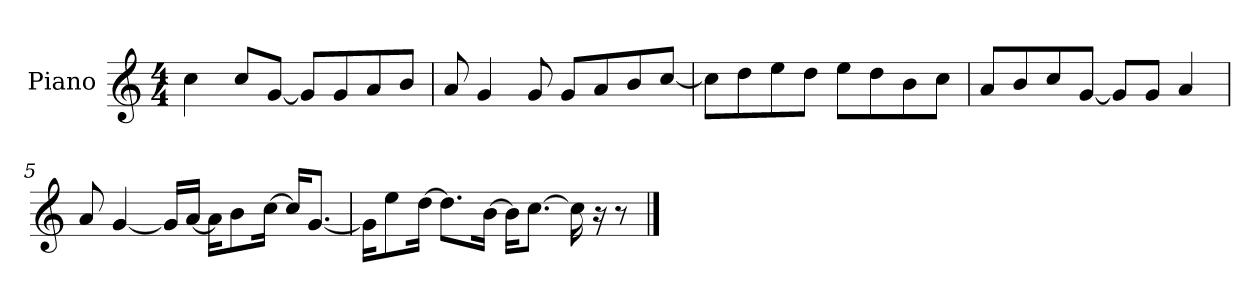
**kern
*part1
*staff1
*I"Piano
*I'P-no
*clefG2
*k[]
*M4/4
*MM90
=1
4cc\
8cc/L
[8g/J
8g/L]
8g/
8a/
8b/J
=2
8a/
4g/
8g/
8g/L
8a/
8b/
[8cc/J
=3
8cc\L]
8dd\
8ee\
8dd\J
8ee\L
8dd\
8b\
8cc\J
=4
8a/L
8b/
8cc/
[8g/J
8g/L]
8g/J
4a/
=5
8a/
[4g/
16g/LL]
[16a/JJ
16a\KL]
8b\
[16cc\Jk
16cc/KL]
[8.g/J
!!LO:LB:g=z
=6
16g\KL]
8ee\
[16dd\Jk
8.dd\L]
[16b\Jk
16b\KL]
[8.cc\J
16cc\]
16r
8r
==
*-
